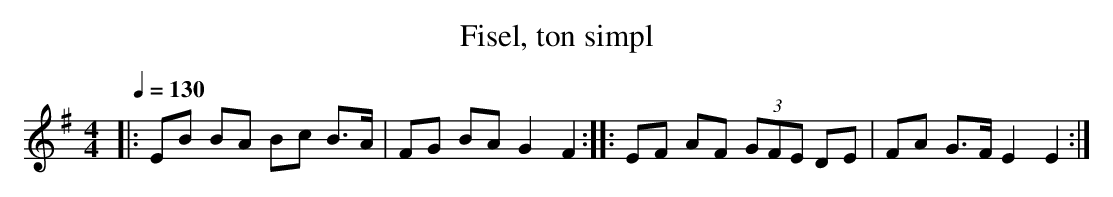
X:1
T:Fisel, ton simpl
M:4/4
L:1/8
Q:1/4=130
K:G
|: EB BA Bc B>A|FG BA G2 F2 ::EF AF (3GFE DE|FA G>F E2 E2:|
